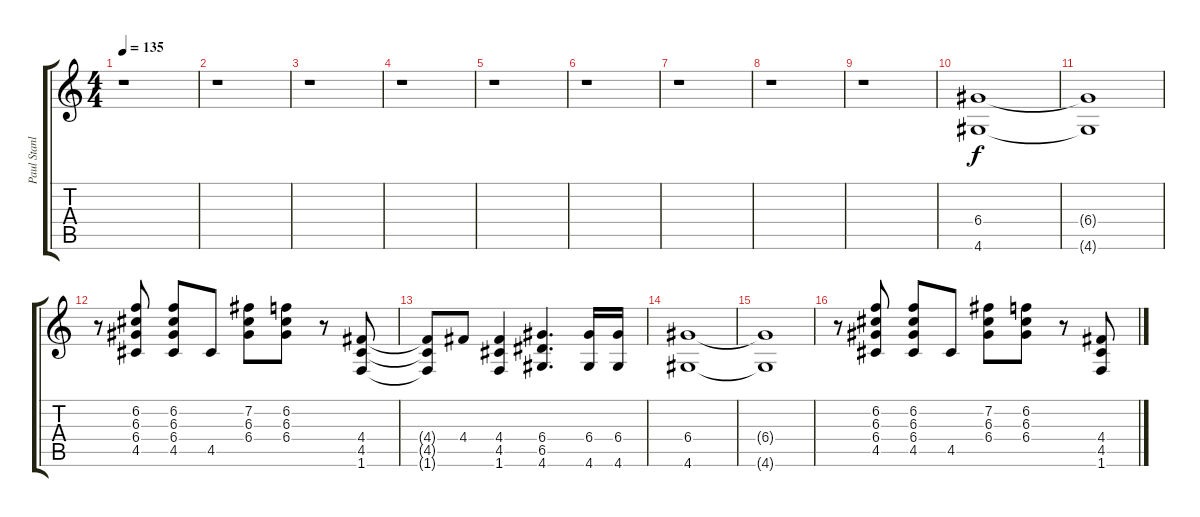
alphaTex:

\track ("Paul Stanley" "Paul Stanl") {instrument distortionguitar}
\staff {score tabs}
\tuning (E4 B3 G3 D3 A2 E2) {hide}
\ts (4 4)
\tempo 135
\clef g2
\ks c
r.1{dy f instrument distortionguitar} |
r.1 |
r.1 |
r.1 |
r.1 |
r.1 |
r.1 |
r.1 |
r.1 |
(6.4 4.6).1 |
(6.4{t} 4.6{t}).1 |
r.8 (6.2 6.3 6.4 4.5).8 (6.2 6.3 6.4 4.5).8 4.5.8 (7.2 6.3 6.4).8 (6.2 6.3 6.4).8 r.8 (4.4 4.5 1.6).8 |
(4.4{t} 4.5{t} 1.6{t}).8 4.4.8 (4.4 4.5 1.6).4 (6.4 6.5 4.6).4{d} (6.4 4.6).16 (6.4 4.6).16 |
(6.4 4.6).1 |
(6.4{t} 4.6{t}).1 |
r.8 (6.2 6.3 6.4 4.5).8 (6.2 6.3 6.4 4.5).8 4.5.8 (7.2 6.3 6.4).8 (6.2 6.3 6.4).8 r.8 (4.4 4.5 1.6).8
